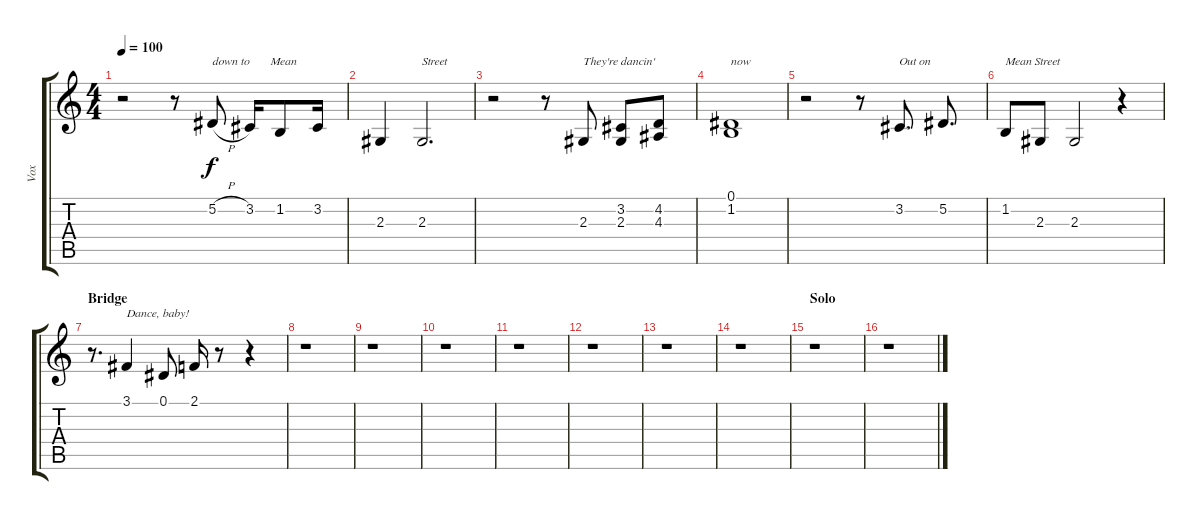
\track ("Vox" "Vox") {instrument sopranosax}
\staff {score tabs}
\tuning (Eb4 Bb3 Gb3 Db3 Ab2 Eb2) {hide}
\ts (4 4)
\tempo 100
\clef g2
\ks c
r.2{dy f} r.8 5.2{h}.8{txt "down to       Mean"} 3.2.16 1.2.8 3.2.16 |
2.3.4 2.3.2{d txt "Street"} |
r.2 r.8 2.3.8{txt "They're dancin'"} (3.2 2.3).8 (4.2 4.3).8 |
(0.1 1.2).1{txt "now"} |
r.2 r.8 3.2.8{d txt "Out on"} 5.2.8{d} |
1.2.8{txt "Mean Street"} 2.3.8 2.3.2 r.4 |
\section ("" "Bridge")
r.8{d} 3.1.4{txt "Dance, baby!"} 0.1.8 2.1.16 r.8 r.4 |
r.1 |
r.1 |
r.1 |
r.1 |
r.1 |
r.1 |
r.1 |
\section ("" "Solo")
r.1 |
r.1
